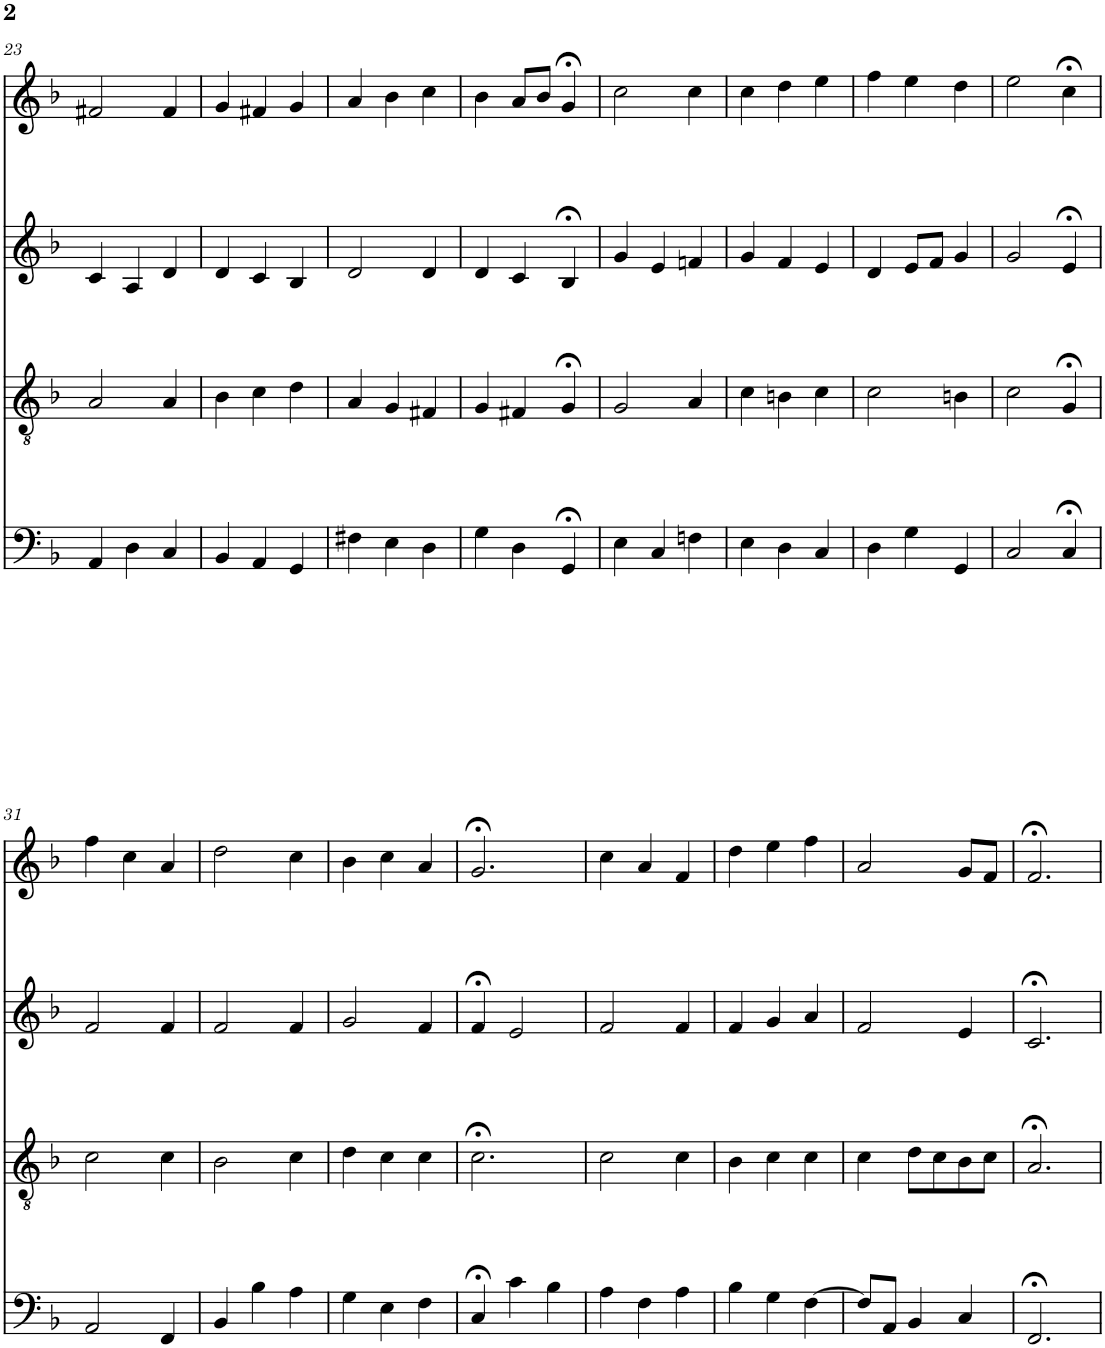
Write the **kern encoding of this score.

**kern	**kern	**kern	**kern
*part4	*part3	*part2	*part1
*staff4	*staff3	*staff2	*staff1
*I"bass	*I"tenor	*I"alto	*I"soprn
!!LO:PB:g=z
*clefF4	*clefGv2	*clefG2	*clefG2
*k[b-]	*k[b-]	*k[b-]	*k[b-]
*F:	*F:	*F:	*F:
*M3/4	*M3/4	*M3/4	*M3/4
=23	=23	=23	=23
4AA/	2A/	4c/	2f#X/
4D\	.	4A/	.
4C/	4A/	4d/	4f#/
=24	=24	=24	=24
4BB-/	4B-\	4d/	4g/
4AA/	4c\	4c/	4f#X/
4GG/	4d\	4B-/	4g/
=25	=25	=25	=25
4F#X\	4A/	2d/	4a/
4E\	4G/	.	4b-\
4D\	4F#X/	4d/	4cc\
=26	=26	=26	=26
4G\	4G/	4d/	4b-\
4D\	4F#X/	4c/	8a/L
.	.	.	8b-/J
4GG;</	4G;</	4B-;</	4g;</
=27	=27	=27	=27
4E\	2G/	4g/	2cc\
4C/	.	4e/	.
4Fn\	4A/	4fn/	4cc\
=28	=28	=28	=28
4E\	4c\	4g/	4cc\
4D\	4Bn\	4f/	4dd\
4C/	4c\	4e/	4ee\
=29	=29	=29	=29
4D\	2c\	4d/	4ff\
4G\	.	8e/L	4ee\
.	.	8f/J	.
4GG/	4Bn\	4g/	4dd\
=30	=30	=30	=30
2C/	2c\	2g/	2ee\
4C;</	4G;</	4e;</	4cc;<\
!!LO:LB:g=z
=31	=31	=31	=31
2AA/	2c\	2f/	4ff\
.	.	.	4cc\
4FF/	4c\	4f/	4a/
=32	=32	=32	=32
4BB-/	2B-\	2f/	2dd\
4B-\	.	.	.
4A\	4c\	4f/	4cc\
=33	=33	=33	=33
4G\	4d\	2g/	4b-\
4E\	4c\	.	4cc\
4F\	4c\	4f/	4a/
=34	=34	=34	=34
4C;</	2.c;<\	4f;</	2.g;</
4c\	.	2e/	.
4B-\	.	.	.
=35	=35	=35	=35
4A\	2c\	2f/	4cc\
4F\	.	.	4a/
4A\	4c\	4f/	4f/
=36	=36	=36	=36
4B-\	4B-\	4f/	4dd\
4G\	4c\	4g/	4ee\
[4F\	4c\	4a/	4ff\
=37	=37	=37	=37
8F/L]	4c\	2f/	2a/
8AA/J	.	.	.
4BB-/	8d\L	.	.
.	8c\	.	.
4C/	8B-\	4e/	8g/L
.	8c\J	.	8f/J
=38	=38	=38	=38
2.FF;</	2.A;</	2.c;</	2.f;</
=	=	=	=
*-	*-	*-	*-
